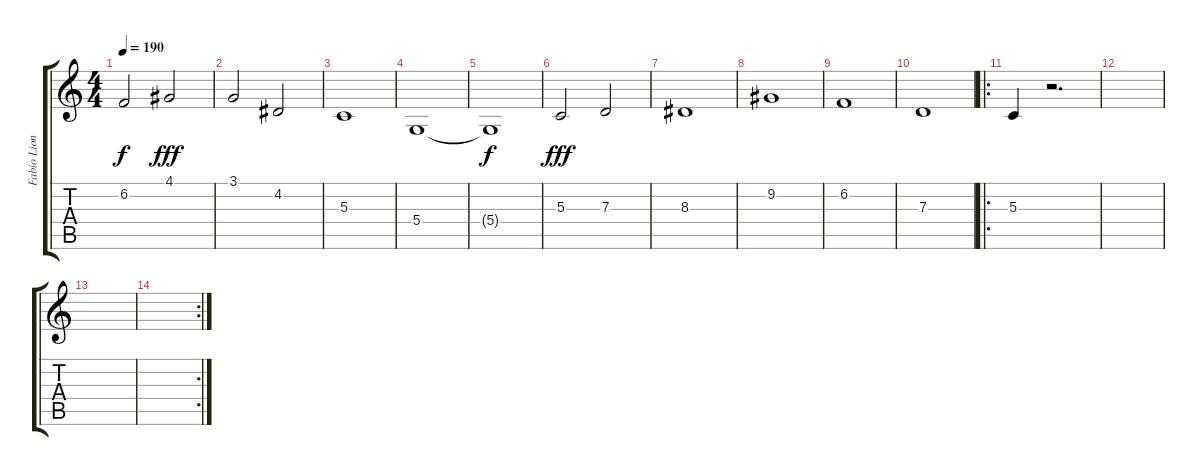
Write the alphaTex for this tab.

\track ("Fabio Lione" "Fabio Lion") {instrument clarinet}
\staff {score tabs}
\tuning (E4 B3 G3 D3 A2 E2) {hide}
\ts (4 4)
\tempo 190
\clef g2
\ks c
6.2{t}.2{dy f} 4.1.2{dy fff} |
3.1.2 4.2.2 |
5.3.1 |
5.4.1 |
5.4{t}.1{dy f} |
5.3.2{dy fff} 7.3.2 |
8.3.1 |
9.2.1 |
6.2.1 |
7.3.1 |
\ro
5.3.4 r.2{d} |
|
|
\rc 2
